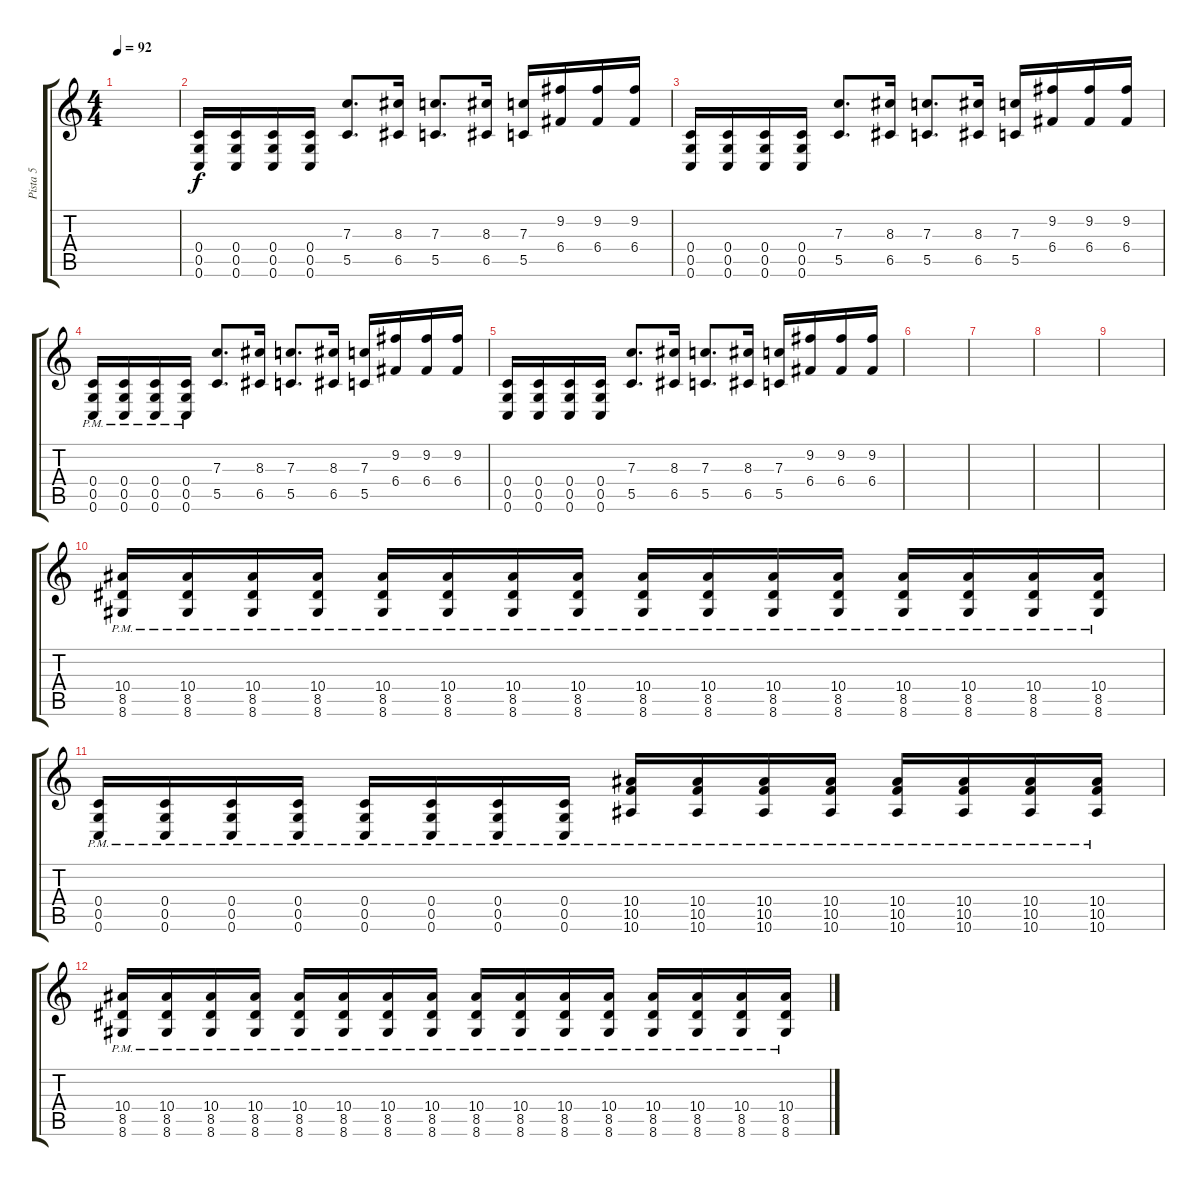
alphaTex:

\track ("Pista 5" "Pista 5") {instrument overdrivenguitar}
\staff {score tabs}
\tuning (D4 A3 F3 C3 G2 C2) {hide}
\ts (4 4)
\tempo 92
\clef g2
\ks c
|
(0.4 0.5 0.6).16 (0.4 0.5 0.6).16 (0.4 0.5 0.6).16 (0.4 0.5 0.6).16 (7.3 5.5).8{d} (8.3 6.5).16 (7.3 5.5).8{d} (8.3 6.5).16 (7.3 5.5).16 (9.2 6.4).16 (9.2 6.4).16 (9.2 6.4).16 |
(0.4 0.5 0.6).16 (0.4 0.5 0.6).16 (0.4 0.5 0.6).16 (0.4 0.5 0.6).16 (7.3 5.5).8{d} (8.3 6.5).16 (7.3 5.5).8{d} (8.3 6.5).16 (7.3 5.5).16 (9.2 6.4).16 (9.2 6.4).16 (9.2 6.4).16 |
(0.4{pm} 0.5{pm} 0.6{pm}).16 (0.4{pm} 0.5{pm} 0.6{pm}).16 (0.4{pm} 0.5{pm} 0.6{pm}).16 (0.4{pm} 0.5{pm} 0.6{pm}).16 (7.3 5.5).8{d} (8.3 6.5).16 (7.3 5.5).8{d} (8.3 6.5).16 (7.3 5.5).16 (9.2 6.4).16 (9.2 6.4).16 (9.2 6.4).16 |
(0.4 0.5 0.6).16 (0.4 0.5 0.6).16 (0.4 0.5 0.6).16 (0.4 0.5 0.6).16 (7.3 5.5).8{d} (8.3 6.5).16 (7.3 5.5).8{d} (8.3 6.5).16 (7.3 5.5).16 (9.2 6.4).16 (9.2 6.4).16 (9.2 6.4).16 |
|
|
|
|
(10.4{pm} 8.5{pm} 8.6{pm}).16{instrument distortionguitar} (10.4{pm} 8.5{pm} 8.6{pm}).16 (10.4{pm} 8.5{pm} 8.6{pm}).16 (10.4{pm} 8.5{pm} 8.6{pm}).16 (10.4{pm} 8.5{pm} 8.6{pm}).16 (10.4{pm} 8.5{pm} 8.6{pm}).16 (10.4{pm} 8.5{pm} 8.6{pm}).16 (10.4{pm} 8.5{pm} 8.6{pm}).16 (10.4{pm} 8.5{pm} 8.6{pm}).16 (10.4{pm} 8.5{pm} 8.6{pm}).16 (10.4{pm} 8.5{pm} 8.6{pm}).16 (10.4{pm} 8.5{pm} 8.6{pm}).16 (10.4{pm} 8.5{pm} 8.6{pm}).16 (10.4{pm} 8.5{pm} 8.6{pm}).16 (10.4{pm} 8.5{pm} 8.6{pm}).16 (10.4{pm} 8.5{pm} 8.6{pm}).16 |
(0.4{pm} 0.5{pm} 0.6{pm}).16 (0.4{pm} 0.5{pm} 0.6{pm}).16 (0.4{pm} 0.5{pm} 0.6{pm}).16 (0.4{pm} 0.5{pm} 0.6{pm}).16 (0.4{pm} 0.5{pm} 0.6{pm}).16 (0.4{pm} 0.5{pm} 0.6{pm}).16 (0.4{pm} 0.5{pm} 0.6{pm}).16 (0.4{pm} 0.5{pm} 0.6{pm}).16 (10.4{pm} 10.5{pm} 10.6{pm}).16 (10.4{pm} 10.5{pm} 10.6{pm}).16 (10.4{pm} 10.5{pm} 10.6{pm}).16 (10.4{pm} 10.5{pm} 10.6{pm}).16 (10.4{pm} 10.5{pm} 10.6{pm}).16 (10.4{pm} 10.5{pm} 10.6{pm}).16 (10.4{pm} 10.5{pm} 10.6{pm}).16 (10.4{pm} 10.5{pm} 10.6{pm}).16 |
(10.4{pm} 8.5{pm} 8.6{pm}).16 (10.4{pm} 8.5{pm} 8.6{pm}).16 (10.4{pm} 8.5{pm} 8.6{pm}).16 (10.4{pm} 8.5{pm} 8.6{pm}).16 (10.4{pm} 8.5{pm} 8.6{pm}).16 (10.4{pm} 8.5{pm} 8.6{pm}).16 (10.4{pm} 8.5{pm} 8.6{pm}).16 (10.4{pm} 8.5{pm} 8.6{pm}).16 (10.4{pm} 8.5{pm} 8.6{pm}).16 (10.4{pm} 8.5{pm} 8.6{pm}).16 (10.4{pm} 8.5{pm} 8.6{pm}).16 (10.4{pm} 8.5{pm} 8.6{pm}).16 (10.4{pm} 8.5{pm} 8.6{pm}).16 (10.4{pm} 8.5{pm} 8.6{pm}).16 (10.4{pm} 8.5{pm} 8.6{pm}).16 (10.4{pm} 8.5{pm} 8.6{pm}).16
